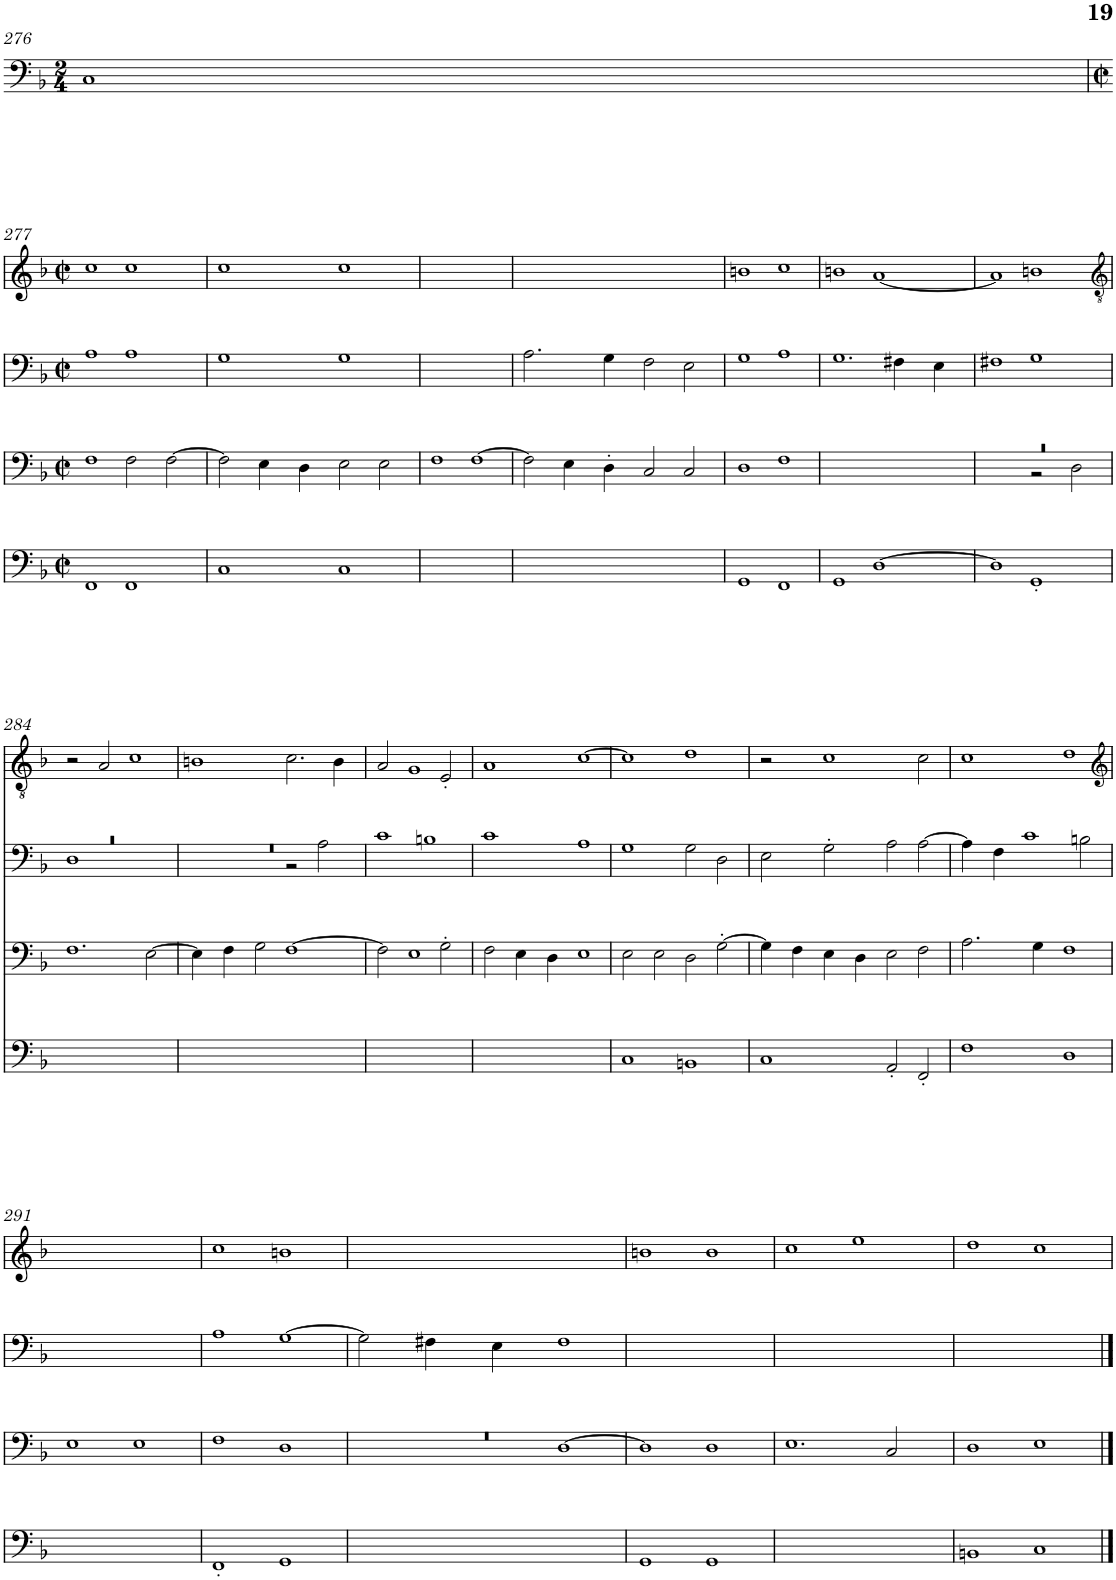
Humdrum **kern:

**kern	**kern	**kern	**kern
*part4	*part3	*part2	*part1
*staff4	*staff3	*staff2	*staff1
*I"Voice	*I"Voice	*I"Voice	*I"Voice
*I'V	*I'V	*I'V	*I'V
!!LO:PB:g=z
*clefF4	*clefF4	*clefF4	*clefG2
*k[b-]	*k[b-]	*k[b-]	*k[b-]
*M2/4	*M2/4	*M2/4	*M2/4
=276	=276	=276	=276
[2C	2ryy	2ryy	2ryy
!!LO:LB:g=z
=277	=277	=277	=277
*M2/2	*M2/2	*M2/2	*M2/2
*met(c|)	*met(c|)	*met(c|)	*met(c|)
1FF	1F	1A	1cc
2C]	2F\	1A	1cc
1FF	[>2F\	.	.
.	2ryy	2ryy	2ryy
=278	=278	=278	=278
1C	2F\]	1G	1cc
.	4E\	.	.
.	4D\	.	.
1C	2E\	1G	1cc
.	2E\	.	.
=279	=279	=279	=279
1ryy	1F	1ryy	1ryy
1ryy	[>1F	1ryy	1ryy
=280	=280	=280	=280
1ryy	2F\]	2.A\	1ryy
.	4E\	.	.
.	4D'\	4G\	.
1ryy	2C/	2F\	1ryy
.	2C/	2E\	.
=281	=281	=281	=281
1GG	1D	1G	1bn
1FF	1F	1A	1cc
=282	=282	=282	=282
1GG	1ryy	[1G	1bn
[>1D	1ryy	2ryy	[<1a
.	.	4F#X\	.
.	.	4E\	.
=283	=283	=283	=283
*	*^	*	*
1D]	1r	1ryy	1F#X	1a]
1GG'	2ryy	2r	2G]	1bn
.	1ryy	2D\	1G	.
2ryy	.	2ryy	.	2ryy
*	*v	*v	*	*
!!LO:LB:g=z
=284	=284	=284	=284
*	*	*	*clefGv2
*	*	*^	*
1ryy	[1F	1r	1D	2r
.	.	.	.	2A/
1ryy	2ryy	1ryy	1ryy	1c
.	[>2E\	.	.	.
=285	=285	=285	=285	=285
1ryy	4E\]	1r	1ryy	1Bn
.	2F]	.	.	.
.	4F\	.	.	.
1.ryy	2G\	2ryy	2r	2.c\
.	[>1F	1ryy	2A\	.
.	.	.	.	4B\
.	.	.	2ryy	2ryy
*	*	*v	*v	*
=286	=286	=286	=286
1ryy	2F\]	1c	2A/
.	[2E	.	[2G
1ryy	2ryy	1Bn	2ryy
.	2G'\	.	2E'/
=287	=287	=287	=287
1ryy	2F\	1c	1A
.	2E]	.	.
1.ryy	4E\	1A	2G]
.	4D\	.	.
.	1E	.	[>1c
.	.	2ryy	.
=288	=288	=288	=288
1C	2E\	1G	1c]
.	2E\	.	.
1BBn	2D\	2G\	1d
.	[>2G'\	2D\	.
=289	=289	=289	=289
1C	4G\]	2E\	2r
.	4F\	.	.
.	4E\	2G'\	[2c
.	4D\	.	.
2AA'/	2E\	2A\	2ryy
2FF'/	2F\	[>2A\	2c\
=290	=290	=290	=290
1F	2.A\	4A\]	1c
.	.	4F\	.
.	.	[2c	.
.	4G\	.	.
1D	1F	2ryy	2c]
.	.	2Bn\	1d
2ryy	2ryy	2ryy	.
!!LO:LB:g=z
=291	=291	=291	=291
*	*	*	*clefG2
1ryy	1E	1ryy	1ryy
1ryy	1E	2c]	1ryy
.	.	2ryy	.
=292	=292	=292	=292
1FF'	1F	1A	1cc
1GG	1D	[>1G	1bn
=293	=293	=293	=293
*	*^	*	*
1ryy	1r	1ryy	2G\]	1ryy
.	.	.	4F#X\	.
.	.	.	4E\	.
1ryy	1ryy	[>1D	1F#	1ryy
=294	=294	=294	=294	=294
1GG	1ryy	1D]	1ryy	1bn
1GG	1ryy	1D	1ryy	1b
*	*v	*v	*	*
=295	=295	=295	=295
1ryy	[1E	1ryy	1cc
1ryy	2ryy	1ryy	1ee
.	2C/	.	.
=296	=296	=296	=296
1BBn	1D	1ryy	1dd
1C	2E]	1.ryy	1cc
.	1E	.	.
2ryy	.	.	2ryy
=	=	=	=
*-	*-	*-	*-
